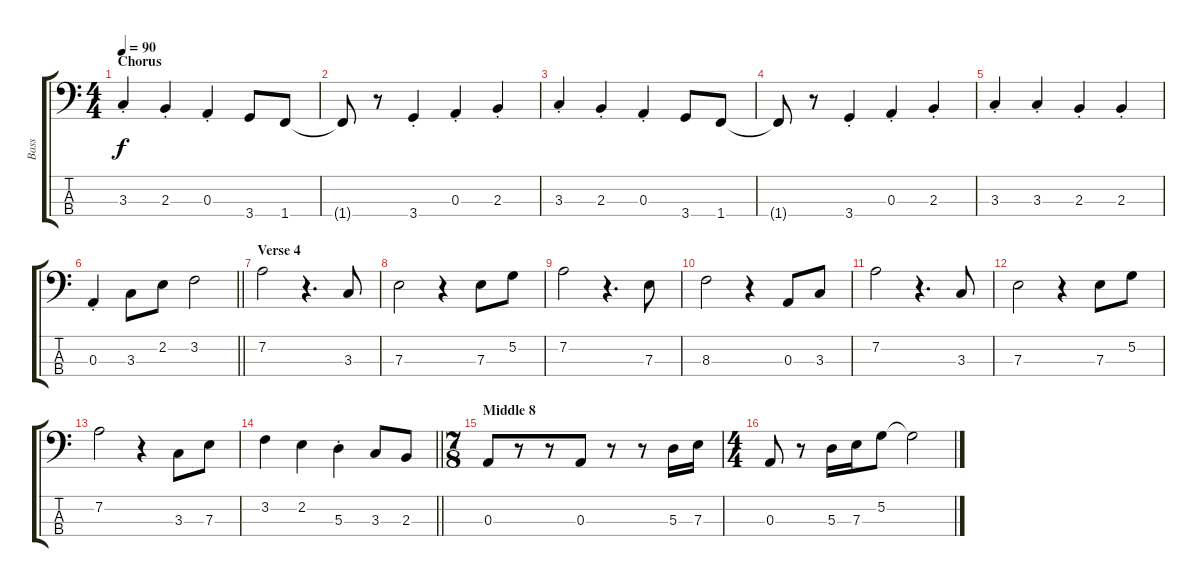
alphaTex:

\track ("Bass" "Bass") {instrument electricbassfinger}
\staff {score tabs}
\tuning (G2 D2 A1 E1) {hide}
\ts (4 4)
\section ("" "Chorus")
\tempo 90
\clef f4
\ks c
3.3{st}.4{dy f} 2.3{st}.4 0.3{st}.4 3.4.8 1.4.8 |
1.4{t}.8 r.8 3.4{st}.4 0.3{st}.4 2.3{st}.4 |
3.3{st}.4 2.3{st}.4 0.3{st}.4 3.4.8 1.4.8 |
1.4{t}.8 r.8 3.4{st}.4 0.3{st}.4 2.3{st}.4 |
3.3{st}.4 3.3{st}.4 2.3{st}.4 2.3{st}.4 |
\barLineRight lightlight
0.3{st}.4 3.3.8 2.2.8 3.2.2 |
\section ("" "Verse 4")
7.2.2 r.4{d} 3.3.8 |
7.3.2 r.4 7.3.8 5.2.8 |
7.2.2 r.4{d} 7.3.8 |
8.3.2 r.4 0.3.8 3.3.8 |
7.2.2 r.4{d} 3.3.8 |
7.3.2 r.4 7.3.8 5.2.8 |
7.2.2 r.4 3.3.8 7.3.8 |
\barLineRight lightlight
3.2.4 2.2.4 5.3{st}.4 3.3.8 2.3.8 |
\ts (7 8)
\section ("" "Middle 8")
0.3.8 r.8 r.8 0.3.8 r.8 r.8 5.3.16 7.3.16 |
\ts (4 4)
0.3.8 r.8 5.3.16 7.3.16 5.2.8 5.2{t}.2
